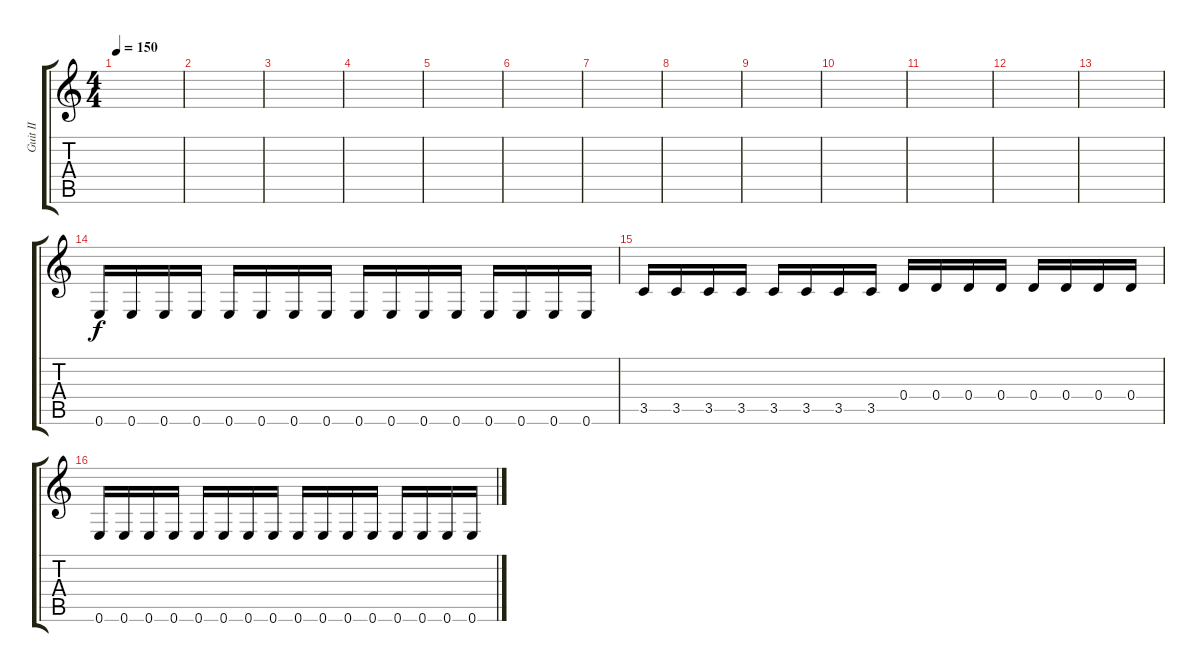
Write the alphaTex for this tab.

\track ("Guit II" "Guit II") {instrument acousticguitarsteel}
\staff {score tabs}
\tuning (E4 B3 G3 D3 A2 E2) {hide}
\ts (4 4)
\tempo 150
\clef g2
\ks c
|
|
|
|
|
|
|
|
|
|
|
|
|
0.6.16 0.6.16 0.6.16 0.6.16 0.6.16 0.6.16 0.6.16 0.6.16 0.6.16 0.6.16 0.6.16 0.6.16 0.6.16 0.6.16 0.6.16 0.6.16 |
3.5.16 3.5.16 3.5.16 3.5.16 3.5.16 3.5.16 3.5.16 3.5.16 0.4.16 0.4.16 0.4.16 0.4.16 0.4.16 0.4.16 0.4.16 0.4.16 |
0.6.16 0.6.16 0.6.16 0.6.16 0.6.16 0.6.16 0.6.16 0.6.16 0.6.16 0.6.16 0.6.16 0.6.16 0.6.16 0.6.16 0.6.16 0.6.16
